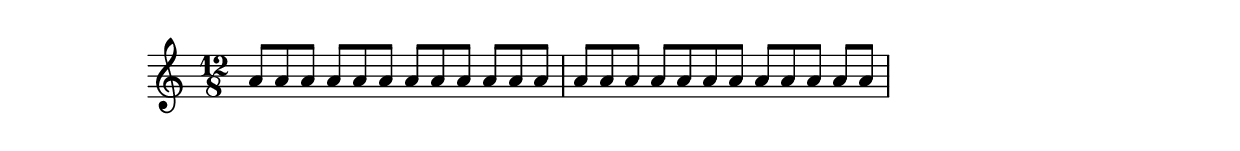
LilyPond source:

%% DO NOT EDIT this file manually; it is automatically
%% generated from LSR http://lsr.dsi.unimi.it
%% Make any changes in LSR itself, or in Documentation/snippets/new/ ,
%% and then run scripts/auxiliar/makelsr.py
%%
%% This file is in the public domain.
\version "2.14.2"

\header {
  lsrtags = "version-specific, rhythms"

%% Translation of GIT committish: b482c3e5b56c3841a88d957e0ca12964bd3e64fa
  texidoces = "
Para tipografiar las barras agrupadas en la forma @code{3-4-3-2} sólo
es necesario modificar la estructura de pulsos:

"
  doctitlees = "Alteración de los finales de barra predeterminados"



%% Translation of GIT committish: 0a868be38a775ecb1ef935b079000cebbc64de40
  texidocde = "
Um Balken im 12/8-Takt als @code{3-4-3-2} zu gruppieren, muss man zuerst die
Standardwerte für die Balken im 12/8-Takt rückgängig machen und dann die neuen
Werte setzen:

"
  doctitlede = "Standard-Balkenwerte rückgängig machen"



%% Translation of GIT committish: 548076f550a2b7fb09f1260f0e5e2bb028ad396c
  texidocfr = "
Pour obtenir des ligatures en groupes de @code{3-4-3-2} croches, dans
une mesure à 12/8, il faudra préalablement annuler les réglages par
défaut relatifs à 12/8, puis ajouter nos propres règles :

"
  doctitlefr = "Annulation des règles de ligature par défaut"

  texidoc = "
To typeset beams grouped @code{3-4-3-2} in 12/8 it is necessary first
to override the default beam endings  in 12/8, and then to set up the
new beaming endings:

"
  doctitle = "Reverting default beam endings"
} % begin verbatim


\relative c'' {
  \time 12/8

  % Default beaming
  a8 a a a a a a a a a a a

  % Set new values for beam endings
  \set Score.beatStructure = #'(3 4 3 2)
  a8 a a a a a a a a a a a
}
